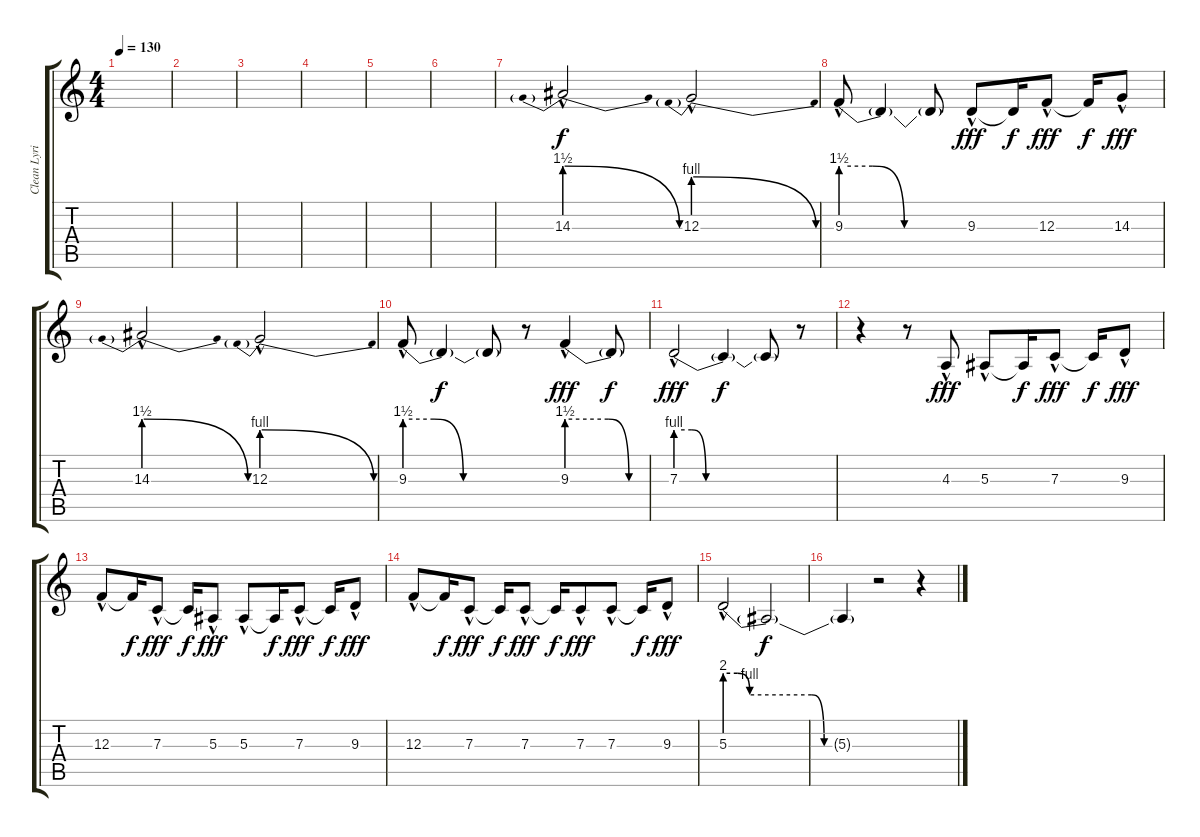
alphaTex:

\track ("Clean Lyrics" "Clean Lyri") {instrument altosax}
\staff {score tabs}
\tuning (D4 A3 F3 C3 G2 C2) {hide}
\ts (4 4)
\tempo 130
\clef g2
\ks c
|
|
|
|
|
|
14.3{be (prebendrelease 0 6 60 0) hac}.2 12.3{be (prebendrelease 0 4 60 0) hac}.2 |
9.3{be (custom 0 6 15 6 30 0 60 0) hac}.8 9.3{t}.4{dy f} 9.3{t}.8 9.3{hac}.8{dy fff} 9.3{t}.16{dy f} 12.3{hac}.8{dy fff} 12.3{t}.16{dy f} 14.3{hac}.8{dy fff} |
14.3{be (prebendrelease 0 6 60 0) hac}.2 12.3{be (prebendrelease 0 4 60 0) hac}.2 |
9.3{be (custom 0 6 15 6 30 0 60 0) hac}.8 9.3{t}.4{dy f} 9.3{t}.8 r.8 9.3{be (custom 0 6 30 6 45 0 60 0) hac}.4{dy fff} 9.3{t}.8{dy f} |
7.3{be (custom 0 4 8 4 15 0 60 0) hac}.2{dy fff} 7.3{t}.4{dy f} 7.3{t}.8 r.8 |
r.4 r.8 4.3{hac}.8{dy fff} 5.3{hac}.8 5.3{t}.16{dy f} 7.3{hac}.8{dy fff} 7.3{t}.16{dy f} 9.3{hac}.8{dy fff} |
12.3{hac}.8 12.3{t}.16{dy f} 7.3{hac}.8{dy fff} 7.3{t}.16{dy f} 5.3{hac}.8{dy fff} 5.3{hac}.8 5.3{t}.16{dy f} 7.3{hac}.8{dy fff} 7.3{t}.16{dy f} 9.3{hac}.8{dy fff} |
12.3{hac}.8 12.3{t}.16{dy f} 7.3{hac}.8{dy fff} 7.3{t}.16{dy f} 7.3{hac}.8{dy fff} 7.3{t}.16{dy f} 7.3{hac}.8{dy fff} 7.3{hac}.8 7.3{t}.16{dy f} 9.3{hac}.8{dy fff} |
5.3{be (custom 0 8 5 8 10 4 35 4 40 0 60 0) hac}.2 5.3{t}.2{dy f volume 5} |
5.3{t}.4 r.2 r.4
